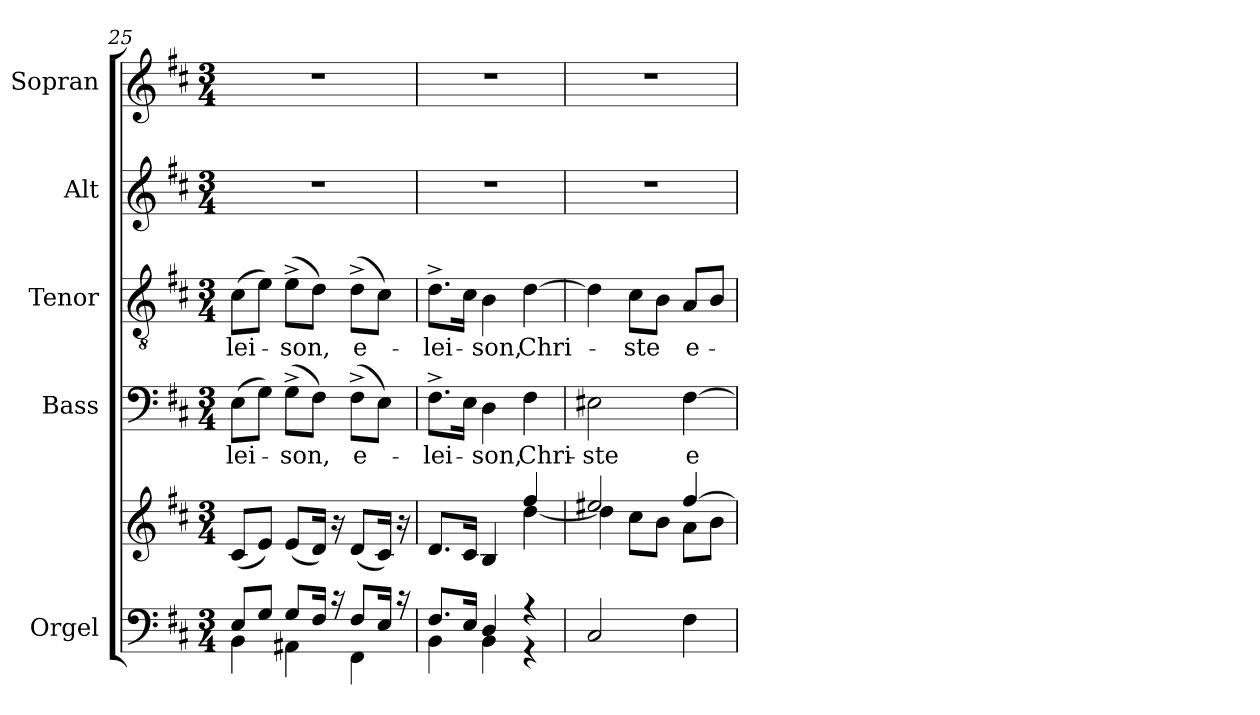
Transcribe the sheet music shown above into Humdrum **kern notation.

**kern	**kern	**kern	**text	**kern	**text	**kern	**kern
*part5	*part5	*part4	*part4	*part3	*part3	*part2	*part1
*staff6	*staff5	*staff4	*staff4	*staff3	*staff3	*staff2	*staff1
*I"Orgel	*	*I"Bass	*	*I"Tenor	*	*I"Alt	*I"Sopran
*I'Org.	*	*I'B	*	*I'T	*	*I'A	*I'S
*clefF4	*clefG2	*clefF4	*	*clefGv2	*	*clefG2	*clefG2
*k[f#c#]	*k[f#c#]	*k[f#c#]	*	*k[f#c#]	*	*k[f#c#]	*k[f#c#]
*D:	*D:	*D:	*	*D:	*	*D:	*D:
*M3/4	*M3/4	*M3/4	*	*M3/4	*	*M3/4	*M3/4
=25	=25	=25	=25	=25	=25	=25	=25
*^	*	*	*	*	*	*	*
!	!	!	!	!LO:LY:b	!	!LO:LY:b	!	!
8E/L	4BB\	(<8c#/L	(>8E\L	-lei-	(>8c#\L	-lei-	2.r	2.r
8G/J	.	8e/J)	8G\J)	.	8e\J)	.	.	.
!	!	!	!	!LO:LY:b	!	!LO:LY:b	!	!
8G/L	4AA#X\	(<8e/L	(>8G^>\L	-son,	(>8e^>\L	-son,	.	.
16F#/Jk	.	16d/Jk)	8F#\J)	.	8d\J)	.	.	.
16rc	.	16r	.	.	.	.	.	.
!	!	!	!	!LO:LY:b	!	!LO:LY:b	!	!
8F#/L	4FF#\	(<8d/L	(>8F#^>\L	e-	(>8d^>\L	e-	.	.
16E/Jk	.	16c#/Jk)	8E\J)	.	8c#\J)	.	.	.
16rc	.	16r	.	.	.	.	.	.
=26	=26	=26	=26	=26	=26	=26	=26	=26
*	*	*^	*	*	*	*	*	*
!	!	!	!	!	!LO:LY:b	!	!LO:LY:b	!	!
8.F#/L	4BB\	8.d/L	2ryy	8.F#^>\L	-lei-	8.d^>\L	-lei-	2.r	2.r
16E/Jk	.	16c#/Jk	.	16E\Jk	.	16c#\Jk	.	.	.
!	!	!	!	!	!LO:LY:b	!	!LO:LY:b	!	!
4D/	4BB\	4B/	.	4D\	-son,	4B\	-son,	.	.
!	!	!	!	!	!LO:LY:b	!	!LO:LY:b	!	!
4r	4r	4ff#/	[<4dd\	4F#\	Chri-	[4d\	Chri-	.	.
=27	=27	=27	=27	=27	=27	=27	=27	=27	=27
!	!	!	!	!	!LO:LY:b	!	!	!	!
*v	*v	*	*	*	*	*	*	*	*
2C#/	2ee#X/	4dd\]	2E#X\	-ste	4d\]	.	2.r	2.r
!	!	!	!	!	!	!LO:LY:b	!	!
.	.	8cc#\L	.	.	8c#\L	-ste	.	.
.	.	8b\J	.	.	8B\J	.	.	.
!	!	!	!	!LO:LY:b	!	!LO:LY:b	!	!
4F#\	[>4ff#/	8a\L	[4F#\	e-	8A/L	e-	.	.
.	.	8b\J	.	.	8B/J	.	.	.
*	*v	*v	*	*	*	*	*	*
=	=	=	=	=	=	=	=
*-	*-	*-	*-	*-	*-	*-	*-
